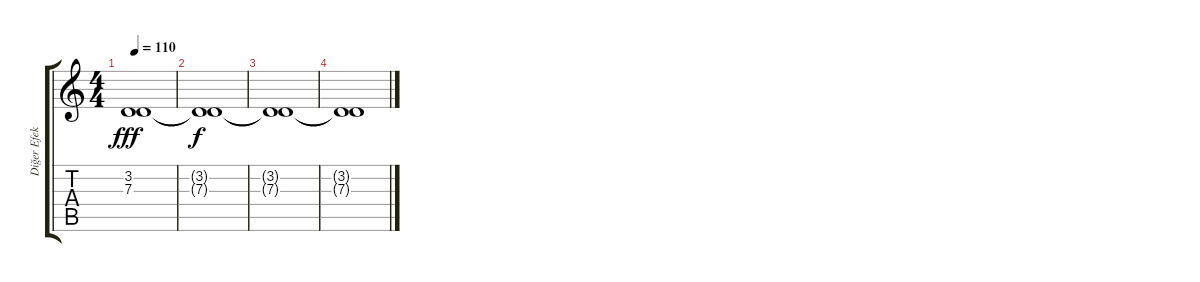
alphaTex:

\track ("Diğer Efektler" "Diğer Efek") {instrument helicopter}
\staff {score tabs}
\tuning (E4 B3 G3 D3 A2 E2) {hide}
\ts (4 4)
\tempo 110
\clef g2
\ks c
(3.2 7.3).1{dy fff volume 16 instrument helicopter} |
(3.2{t} 7.3{t}).1{dy f} |
(3.2{t} 7.3{t}).1{volume 0} |
(3.2{t} 7.3{t}).1
